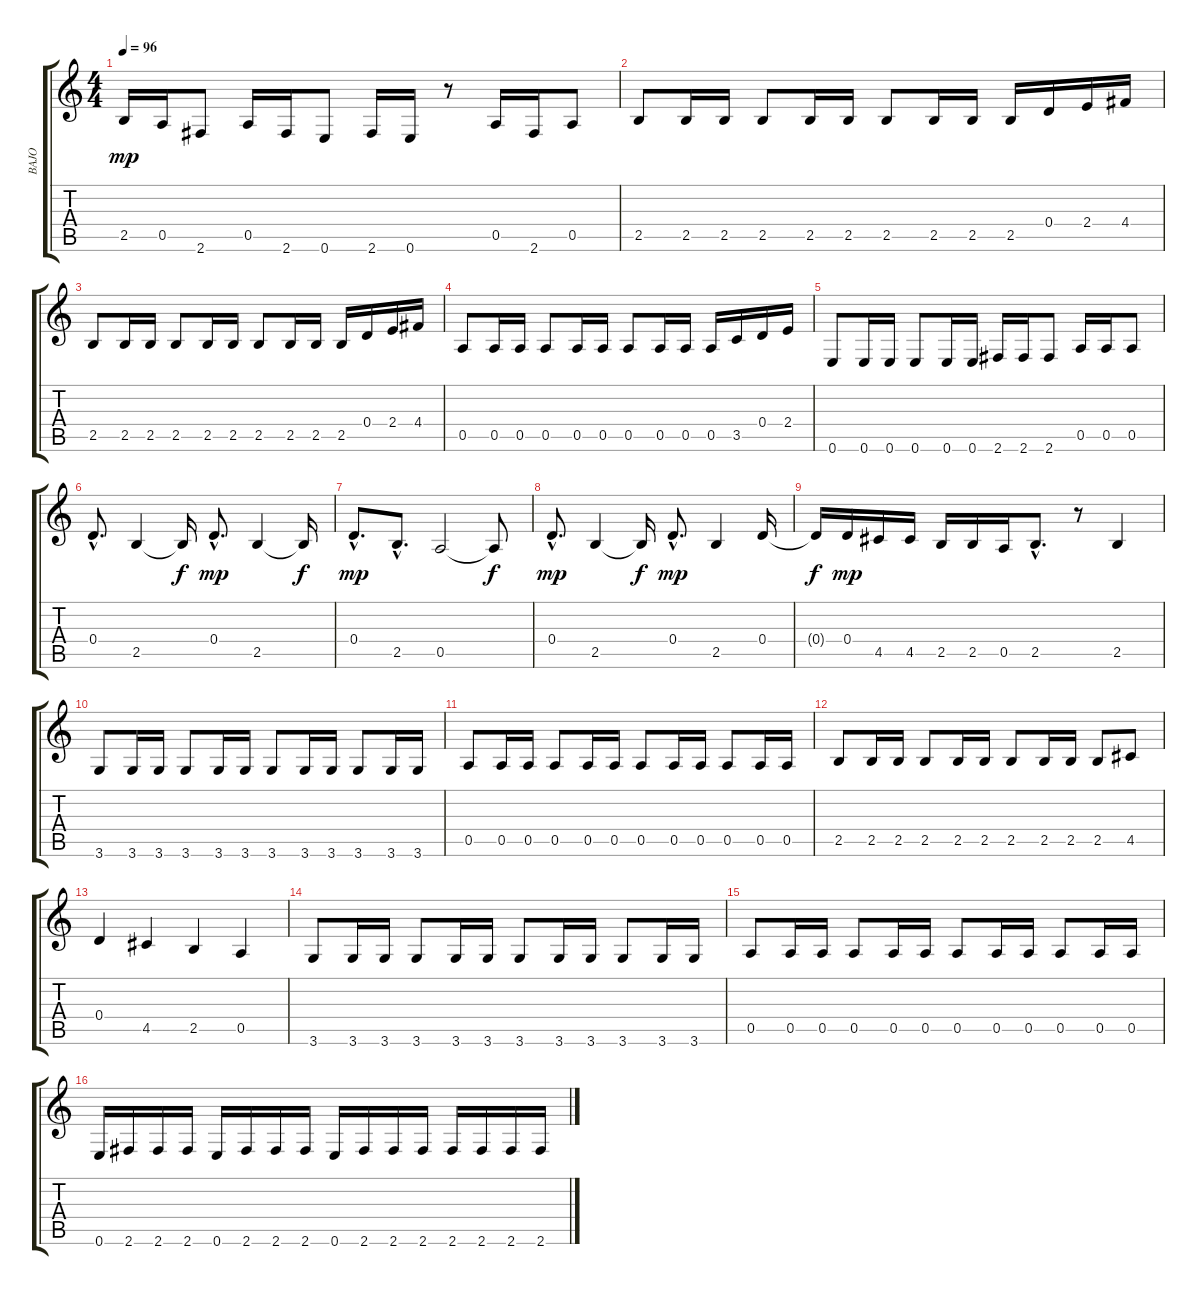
\track ("BAJO" "BAJO") {instrument electricbassfinger}
\staff {score tabs}
\tuning (E4 B3 G3 D3 A2 E2) {hide}
\ts (4 4)
\tempo 96
\clef g2
\ks c
2.5.16{dy mp} 0.5.16 2.6.8 0.5.16 2.6.16 0.6.8 2.6.16 0.6.16 r.8 0.5.16 2.6.16 0.5.8 |
2.5.8 2.5.16 2.5.16 2.5.8 2.5.16 2.5.16 2.5.8 2.5.16 2.5.16 2.5.16 0.4.16 2.4.16 4.4.16 |
2.5.8 2.5.16 2.5.16 2.5.8 2.5.16 2.5.16 2.5.8 2.5.16 2.5.16 2.5.16 0.4.16 2.4.16 4.4.16 |
0.5.8 0.5.16 0.5.16 0.5.8 0.5.16 0.5.16 0.5.8 0.5.16 0.5.16 0.5.16 3.5.16 0.4.16 2.4.16 |
0.6.8 0.6.16 0.6.16 0.6.8 0.6.16 0.6.16 2.6.16 2.6.16 2.6.8 0.5.16 0.5.16 0.5.8 |
0.4{hac}.8{d} 2.5.4 2.5{t}.16{dy f} 0.4{hac}.8{d dy mp} 2.5.4 2.5{t}.16{dy f} |
0.4{hac}.8{d dy mp} 2.5{hac}.8{d} 0.5.2 0.5{t}.8{dy f} |
0.4{hac}.8{d dy mp} 2.5.4 2.5{t}.16{dy f} 0.4{hac}.8{d dy mp} 2.5.4 0.4.16 |
0.4{t}.16{dy f} 0.4.16{dy mp} 4.5.16 4.5.16 2.5.16 2.5.16 0.5.16 2.5{hac}.8{d} r.8 2.5.4 |
3.6.8 3.6.16 3.6.16 3.6.8 3.6.16 3.6.16 3.6.8 3.6.16 3.6.16 3.6.8 3.6.16 3.6.16 |
0.5.8 0.5.16 0.5.16 0.5.8 0.5.16 0.5.16 0.5.8 0.5.16 0.5.16 0.5.8 0.5.16 0.5.16 |
2.5.8 2.5.16 2.5.16 2.5.8 2.5.16 2.5.16 2.5.8 2.5.16 2.5.16 2.5.8 4.5.8 |
0.4.4 4.5.4 2.5.4 0.5.4 |
3.6.8 3.6.16 3.6.16 3.6.8 3.6.16 3.6.16 3.6.8 3.6.16 3.6.16 3.6.8 3.6.16 3.6.16 |
0.5.8 0.5.16 0.5.16 0.5.8 0.5.16 0.5.16 0.5.8 0.5.16 0.5.16 0.5.8 0.5.16 0.5.16 |
0.6.16 2.6.16 2.6.16 2.6.16 0.6.16 2.6.16 2.6.16 2.6.16 0.6.16 2.6.16 2.6.16 2.6.16 2.6.16 2.6.16 2.6.16 2.6.16
